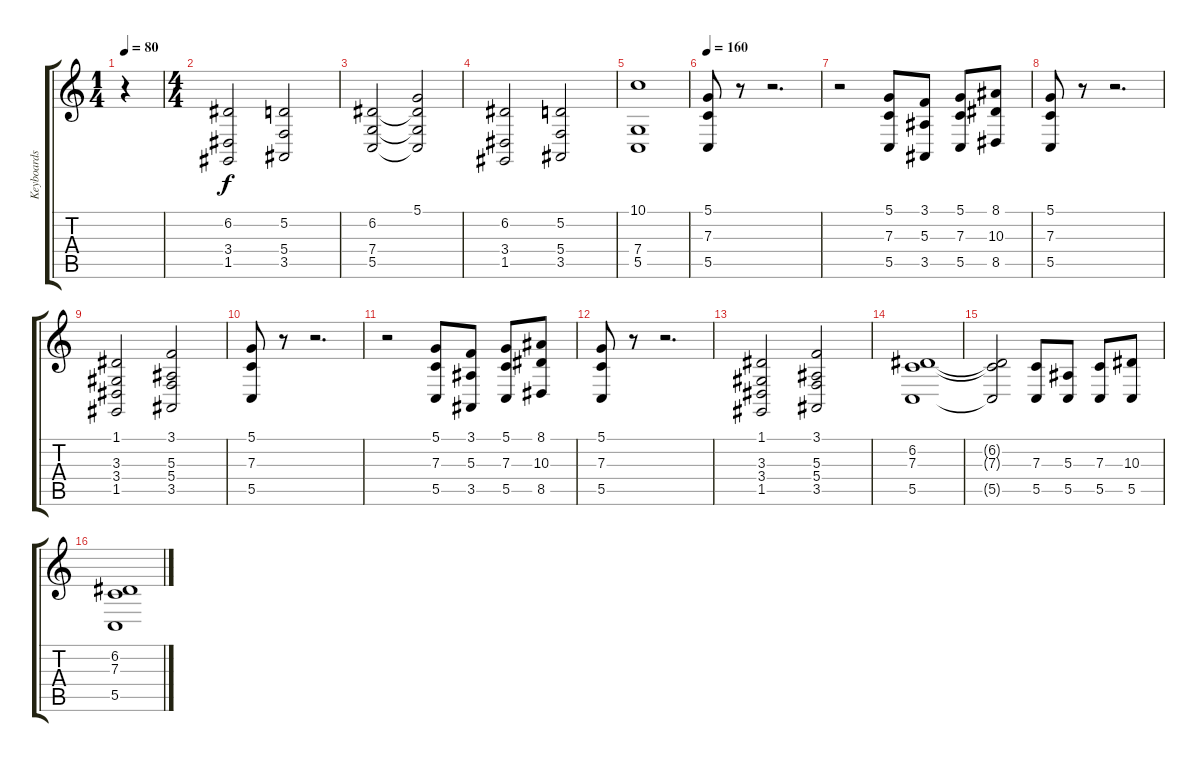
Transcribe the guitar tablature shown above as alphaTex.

\track ("Keyboards" "Keyboards") {instrument stringensemble1}
\staff {score tabs}
\tuning (D4 A3 F3 C3 G2 C2) {hide}
\ts (1 4)
\tempo 80
\clef g2
\ks c
r.4{dy f instrument stringensemble1} |
\ts (4 4)
(6.2 3.4 1.5).2 (5.2 5.4 3.5).2 |
(6.2 7.4 5.5).2 (5.1 6.2{t} 7.4{t} 5.5{t}).2 |
(6.2 3.4 1.5).2 (5.2 5.4 3.5).2 |
(10.1 7.4 5.5).1 |
\tempo 160
(5.1 7.3 5.5).8 r.8 r.2{d} |
r.2 (5.1 7.3 5.5).8 (3.1 5.3 3.5).8 (5.1 7.3 5.5).8 (8.1 10.3 8.5).8 |
(5.1 7.3 5.5).8 r.8 r.2{d} |
(1.1 3.3 3.4 1.5).2 (3.1 5.3 5.4 3.5).2 |
(5.1 7.3 5.5).8 r.8 r.2{d} |
r.2 (5.1 7.3 5.5).8 (3.1 5.3 3.5).8 (5.1 7.3 5.5).8 (8.1 10.3 8.5).8 |
(5.1 7.3 5.5).8 r.8 r.2{d} |
(1.1 3.3 3.4 1.5).2 (3.1 5.3 5.4 3.5).2 |
(6.2 7.3 5.5).1 |
(6.2{t} 7.3{t} 5.5{t}).2 (7.3 5.5).8 (5.3 5.5).8 (7.3 5.5).8 (10.3 5.5).8 |
(6.2 7.3 5.5).1
